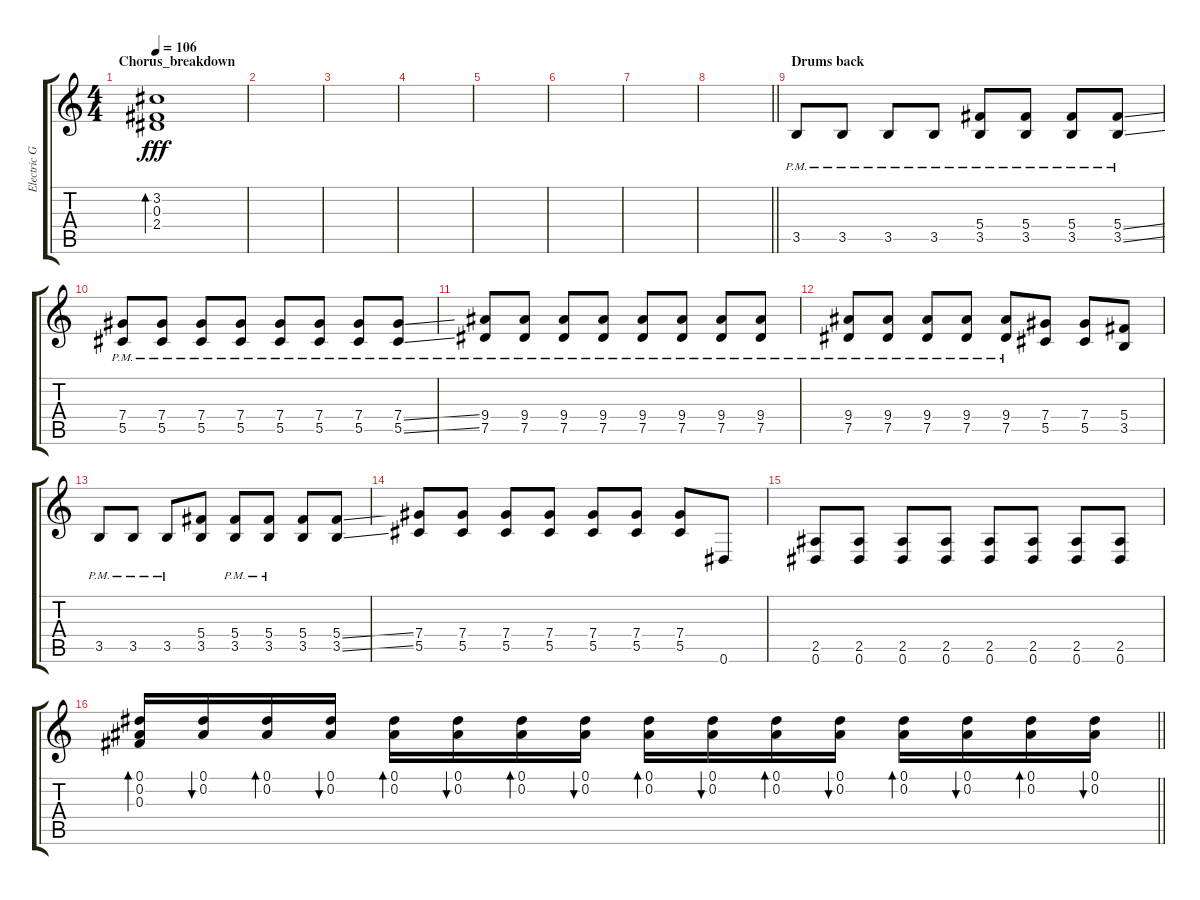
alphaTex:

\track ("Electric Guitar R" "Electric G") {instrument electricguitarjazz}
\staff {score tabs}
\tuning (Eb4 Bb3 Gb3 Db3 Ab2 Eb2) {hide}
\ts (4 4)
\section ("" "Chorus_breakdown")
\tempo 106
\clef g2
\ks c
(3.2 0.3 2.4).1{bd 60 dy fff volume 0} |
|
|
|
|
|
|
\barLineRight lightlight
|
\section ("" "Drums back")
3.5{pm}.8{volume 11} 3.5{pm}.8 3.5{pm}.8 3.5{pm}.8 (5.4{pm} 3.5{pm}).8 (5.4{pm} 3.5{pm}).8 (5.4{pm} 3.5{pm}).8 (5.4{ss pm} 3.5{ss pm}).8 |
(7.4{pm} 5.5{pm}).8 (7.4{pm} 5.5{pm}).8 (7.4{pm} 5.5{pm}).8 (7.4{pm} 5.5{pm}).8 (7.4{pm} 5.5{pm}).8 (7.4{pm} 5.5{pm}).8 (7.4{pm} 5.5{pm}).8 (7.4{ss pm} 5.5{ss pm}).8 |
(9.4{pm} 7.5{pm}).8 (9.4{pm} 7.5{pm}).8 (9.4{pm} 7.5{pm}).8 (9.4{pm} 7.5{pm}).8 (9.4{pm} 7.5{pm}).8 (9.4{pm} 7.5{pm}).8 (9.4{pm} 7.5{pm}).8 (9.4{pm} 7.5{pm}).8 |
(9.4{pm} 7.5{pm}).8 (9.4{pm} 7.5{pm}).8 (9.4{pm} 7.5{pm}).8 (9.4{pm} 7.5{pm}).8 (9.4{pm} 7.5{pm}).8 (7.4 5.5).8 (7.4 5.5).8 (5.4 3.5).8 |
3.5{pm}.8 3.5{pm}.8 3.5{pm}.8 (5.4 3.5).8 (5.4{pm} 3.5{pm}).8 (5.4{pm} 3.5{pm}).8 (5.4 3.5).8 (5.4{ss} 3.5{ss}).8 |
(7.4 5.5).8 (7.4 5.5).8 (7.4 5.5).8 (7.4 5.5).8 (7.4 5.5).8 (7.4 5.5).8 (7.4 5.5).8 0.6.8 |
(2.5 0.6).8 (2.5 0.6).8 (2.5 0.6).8 (2.5 0.6).8 (2.5 0.6).8 (2.5 0.6).8 (2.5 0.6).8 (2.5 0.6).8 |
\barLineRight lightlight
(0.1 0.2 0.3).16{bd 60} (0.1 0.2).16{bu 60} (0.1 0.2).16{bd 60} (0.1 0.2).16{bu 60} (0.1 0.2).16{bd 60} (0.1 0.2).16{bu 60} (0.1 0.2).16{bd 60} (0.1 0.2).16{bu 60} (0.1 0.2).16{bd 60} (0.1 0.2).16{bu 60} (0.1 0.2).16{bd 60} (0.1 0.2).16{bu 60} (0.1 0.2).16{bd 60} (0.1 0.2).16{bu 60} (0.1 0.2).16{bd 60} (0.1 0.2).16{bu 60}
